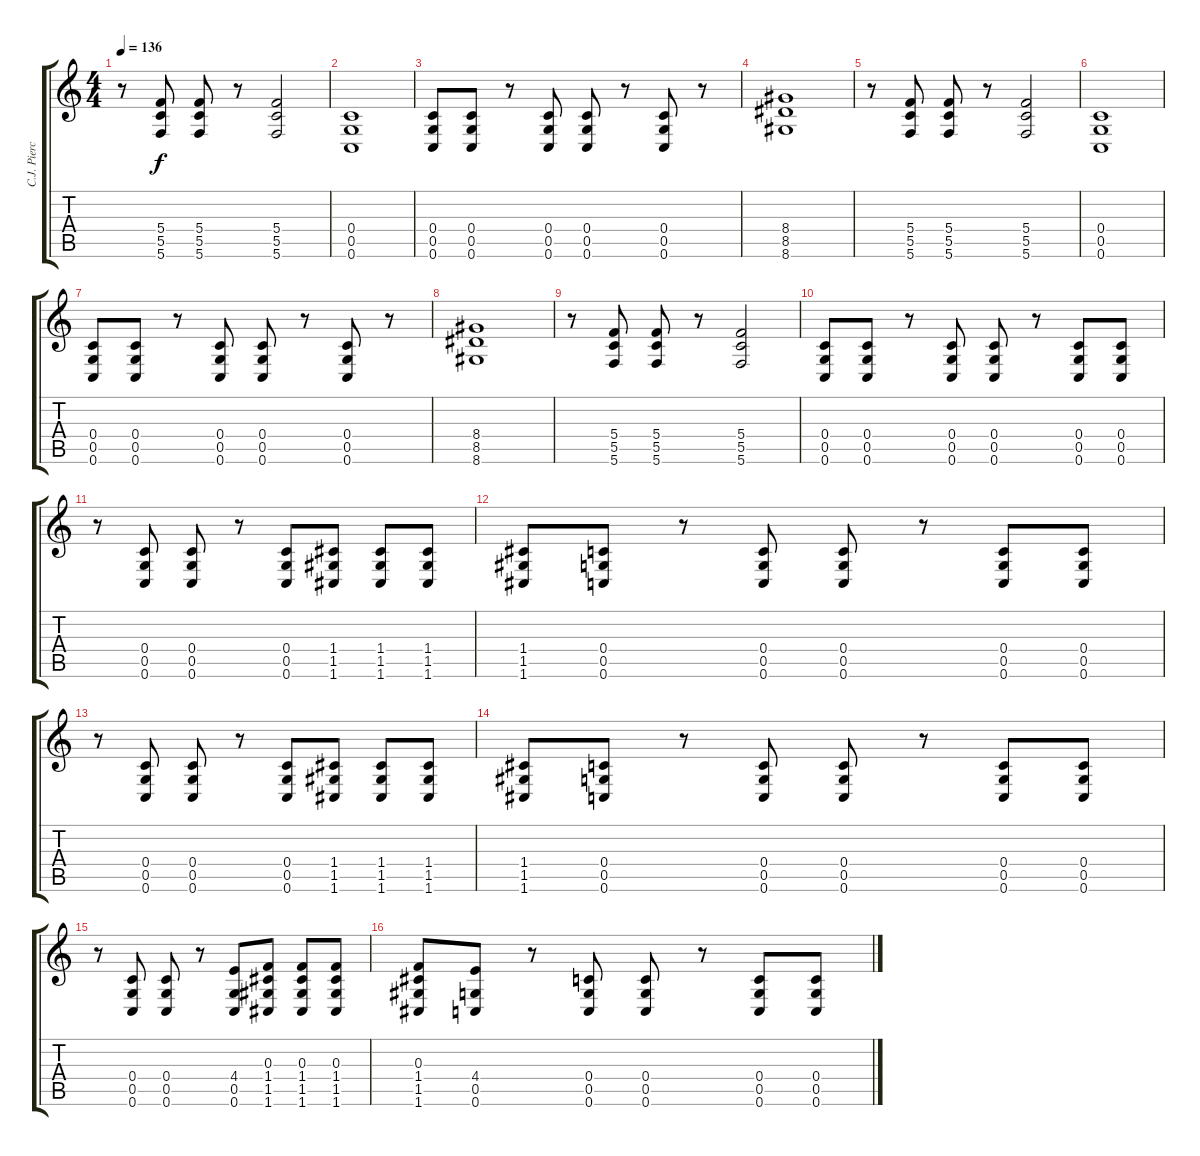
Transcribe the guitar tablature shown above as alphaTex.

\track ("C.J. Pierce 2" "C.J. Pierc") {instrument distortionguitar}
\staff {score tabs}
\tuning (D4 A3 F3 C3 G2 C2) {hide}
\ts (4 4)
\tempo 136
\clef g2
\ks c
r.8{dy f} (5.4 5.5 5.6).8 (5.4 5.5 5.6).8 r.8 (5.4 5.5 5.6).2 |
(0.4 0.5 0.6).1 |
(0.4 0.5 0.6).8 (0.4 0.5 0.6).8 r.8 (0.4 0.5 0.6).8 (0.4 0.5 0.6).8 r.8 (0.4 0.5 0.6).8 r.8 |
(8.4 8.5 8.6).1 |
r.8 (5.4 5.5 5.6).8 (5.4 5.5 5.6).8 r.8 (5.4 5.5 5.6).2 |
(0.4 0.5 0.6).1 |
(0.4 0.5 0.6).8 (0.4 0.5 0.6).8 r.8 (0.4 0.5 0.6).8 (0.4 0.5 0.6).8 r.8 (0.4 0.5 0.6).8 r.8 |
(8.4 8.5 8.6).1 |
r.8 (5.4 5.5 5.6).8 (5.4 5.5 5.6).8 r.8 (5.4 5.5 5.6).2 |
(0.4 0.5 0.6).8 (0.4 0.5 0.6).8 r.8 (0.4 0.5 0.6).8 (0.4 0.5 0.6).8 r.8 (0.4 0.5 0.6).8 (0.4 0.5 0.6).8 |
r.8 (0.4 0.5 0.6).8 (0.4 0.5 0.6).8 r.8 (0.4 0.5 0.6).8 (1.4 1.5 1.6).8 (1.4 1.5 1.6).8 (1.4 1.5 1.6).8 |
(1.4 1.5 1.6).8 (0.4 0.5 0.6).8 r.8 (0.4 0.5 0.6).8 (0.4 0.5 0.6).8 r.8 (0.4 0.5 0.6).8 (0.4 0.5 0.6).8 |
r.8 (0.4 0.5 0.6).8 (0.4 0.5 0.6).8 r.8 (0.4 0.5 0.6).8 (1.4 1.5 1.6).8 (1.4 1.5 1.6).8 (1.4 1.5 1.6).8 |
(1.4 1.5 1.6).8 (0.4 0.5 0.6).8 r.8 (0.4 0.5 0.6).8 (0.4 0.5 0.6).8 r.8 (0.4 0.5 0.6).8 (0.4 0.5 0.6).8 |
r.8 (0.4 0.5 0.6).8 (0.4 0.5 0.6).8 r.8 (4.4 0.5 0.6).8 (0.3 1.4 1.5 1.6).8 (0.3 1.4 1.5 1.6).8 (0.3 1.4 1.5 1.6).8 |
(0.3 1.4 1.5 1.6).8 (4.4 0.5 0.6).8 r.8 (0.4 0.5 0.6).8 (0.4 0.5 0.6).8 r.8 (0.4 0.5 0.6).8 (0.4 0.5 0.6).8
